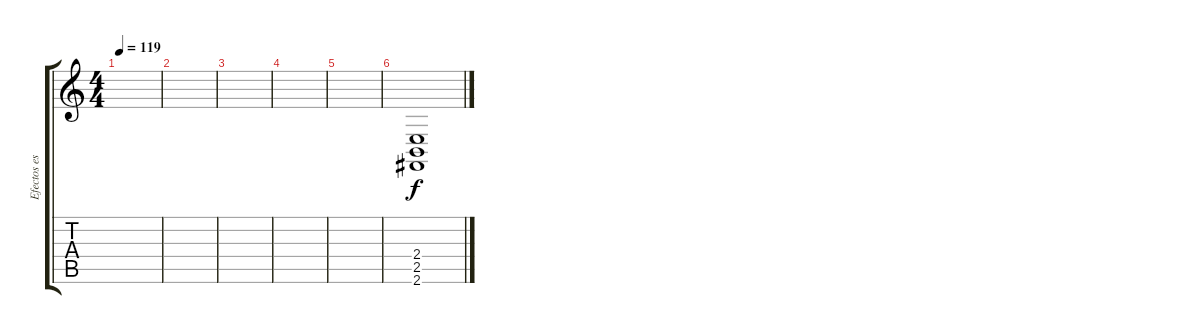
\track ("Efectos especiales" "Efectos es") {instrument gunshot}
\staff {score tabs}
\tuning (E4 B3 G3 D3 A2 E2) {hide}
\ts (4 4)
\tempo 119
\clef g2
\ks c
|
|
|
|
|
(2.4 2.5 2.6).1
